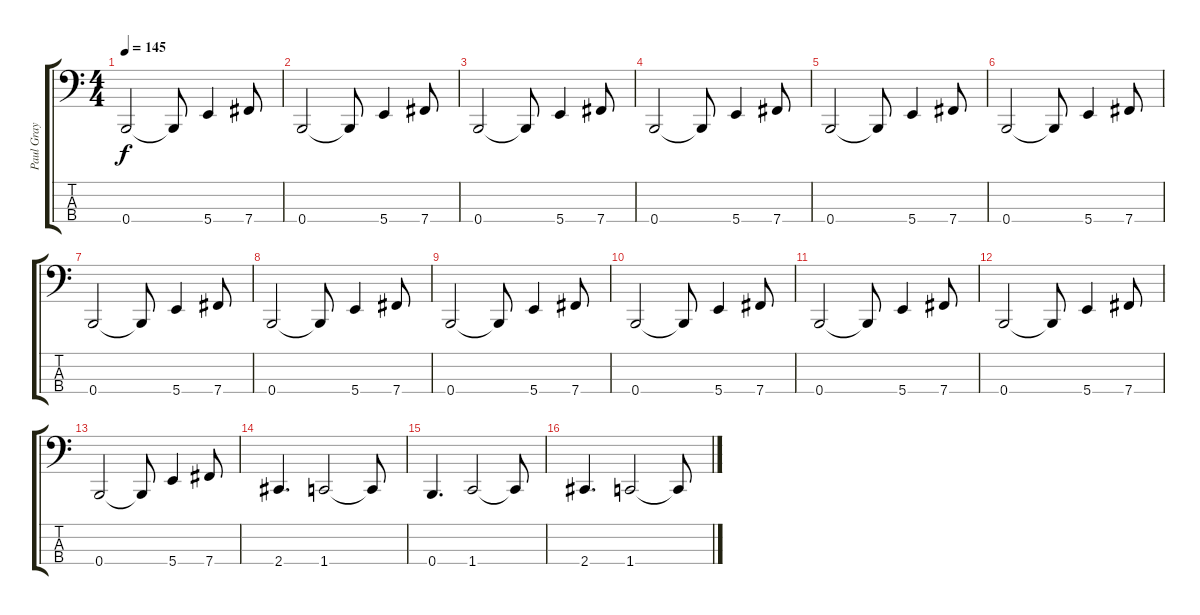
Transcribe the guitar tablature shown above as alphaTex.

\track ("Paul Gray" "Paul Gray") {instrument electricbassfinger}
\staff {score tabs}
\tuning (E2 B1 Gb1 B0) {hide}
\ts (4 4)
\tempo 145
\clef f4
\ks c
0.4.2{dy f} 0.4{t}.8 5.4.4 7.4.8 |
0.4.2 0.4{t}.8 5.4.4 7.4.8 |
0.4.2 0.4{t}.8 5.4.4 7.4.8 |
0.4.2 0.4{t}.8 5.4.4 7.4.8 |
0.4.2 0.4{t}.8 5.4.4 7.4.8 |
0.4.2 0.4{t}.8 5.4.4 7.4.8 |
0.4.2 0.4{t}.8 5.4.4 7.4.8 |
0.4.2 0.4{t}.8 5.4.4 7.4.8 |
0.4.2 0.4{t}.8 5.4.4 7.4.8 |
0.4.2 0.4{t}.8 5.4.4 7.4.8 |
0.4.2 0.4{t}.8 5.4.4 7.4.8 |
0.4.2 0.4{t}.8 5.4.4 7.4.8 |
0.4.2 0.4{t}.8 5.4.4 7.4.8 |
2.4.4{d} 1.4.2 1.4{t}.8 |
0.4.4{d} 1.4.2 1.4{t}.8 |
2.4.4{d} 1.4.2 1.4{t}.8
